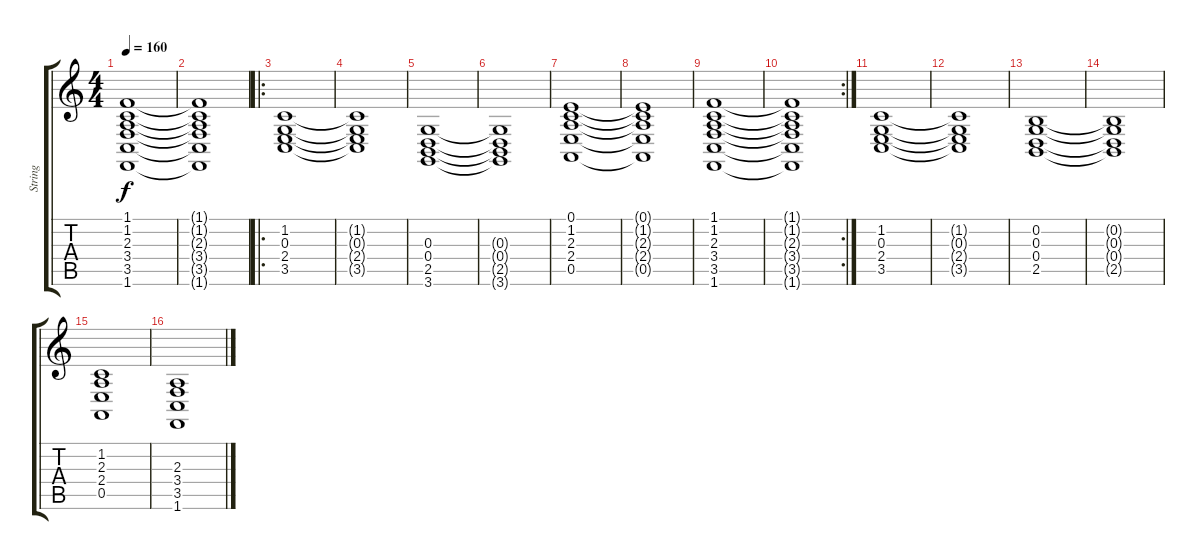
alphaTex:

\track ("String" "String") {instrument stringensemble1}
\staff {score tabs}
\tuning (E4 B3 G3 D3 A2 E2) {hide}
\ts (4 4)
\tempo 160
\clef g2
\ks c
(1.1 1.2 2.3 3.4 3.5 1.6).1{dy f} |
(1.1{t} 1.2{t} 2.3{t} 3.4{t} 3.5{t} 1.6{t}).1 |
\ro
(1.2 0.3 2.4 3.5).1 |
(1.2{t} 0.3{t} 2.4{t} 3.5{t}).1 |
(0.3 0.4 2.5 3.6).1 |
(0.3{t} 0.4{t} 2.5{t} 3.6{t}).1 |
(0.1 1.2 2.3 2.4 0.5).1 |
(0.1{t} 1.2{t} 2.3{t} 2.4{t} 0.5{t}).1 |
(1.1 1.2 2.3 3.4 3.5 1.6).1 |
\rc 2
(1.1{t} 1.2{t} 2.3{t} 3.4{t} 3.5{t} 1.6{t}).1 |
(1.2 0.3 2.4 3.5).1{volume 8} |
(1.2{t} 0.3{t} 2.4{t} 3.5{t}).1 |
(0.2 0.3 0.4 2.5).1 |
(0.2{t} 0.3{t} 0.4{t} 2.5{t}).1 |
(1.2 2.3 2.4 0.5).1 |
(2.3 3.4 3.5 1.6).1
